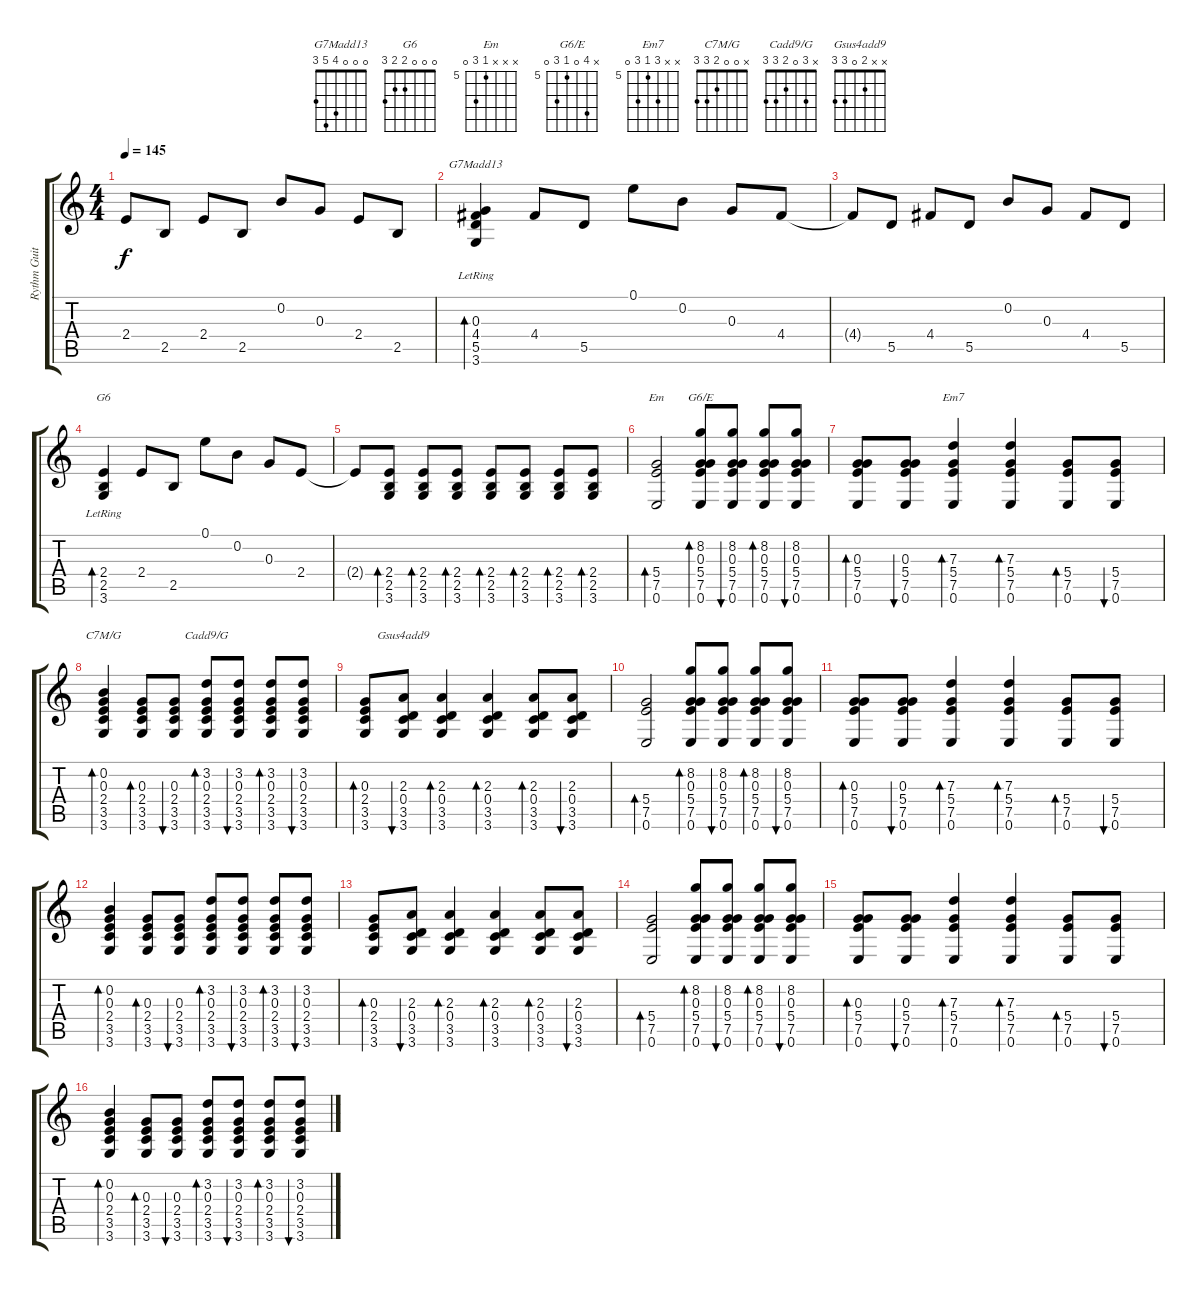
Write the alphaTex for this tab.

\track ("Rythm Guitar 1" "Rythm Guit") {instrument acousticguitarnylon}
\staff {score tabs}
\tuning (E4 B3 G3 D3 A2 E2) {hide}
\chord ("G7Madd13" 0 0 0 4 5 3)
\chord ("G6" 0 0 0 2 2 3)
\chord ("Em" x x x 5 7 0) {firstfret 5}
\chord ("G6/E" x 8 0 5 7 0) {firstfret 5}
\chord ("Em7" x x 7 5 7 0) {firstfret 5}
\chord ("C7M/G" x 0 0 2 3 3)
\chord ("Cadd9/G" x 3 0 2 3 3)
\chord ("Gsus4add9" x x 2 0 3 3)
\ts (4 4)
\tempo 145
\clef g2
\ks c
2.4{t}.8{dy f} 2.5.8 2.4.8 2.5.8 0.2.8 0.3.8 2.4.8 2.5.8 |
(0.3{lr} 4.4{lr} 5.5{lr} 3.6{lr}).4{bd 60 ch "G7Madd13"} 4.4.8 5.5.8 0.1.8 0.2.8 0.3.8 4.4.8 |
4.4{t}.8 5.5.8 4.4.8 5.5.8 0.2.8 0.3.8 4.4.8 5.5.8 |
(2.4{lr} 2.5{lr} 3.6{lr}).4{bd 60 ch "G6"} 2.4.8 2.5.8 0.1.8 0.2.8 0.3.8 2.4.8 |
2.4{t}.8 (2.4 2.5 3.6).8{bd 60} (2.4 2.5 3.6).8{bd 60} (2.4 2.5 3.6).8{bd 60} (2.4 2.5 3.6).8{bd 60} (2.4 2.5 3.6).8{bd 60} (2.4 2.5 3.6).8{bd 60} (2.4 2.5 3.6).8{bd 60} |
(5.4 7.5 0.6).2{bd 240 ch "Em"} (8.2 0.3 5.4 7.5 0.6).8{bd 60 ch "G6/E"} (8.2 0.3 5.4 7.5 0.6).8{bu 60} (8.2 0.3 5.4 7.5 0.6).8{bd 60} (8.2 0.3 5.4 7.5 0.6).8{bu 60} |
(0.3 5.4 7.5 0.6).8{bd 60} (0.3 5.4 7.5 0.6).8{bu 60} (7.3 5.4 7.5 0.6).4{bd 120 ch "Em7"} (7.3 5.4 7.5 0.6).4{bd 120} (5.4 7.5 0.6).8{bd 60} (5.4 7.5 0.6).8{bu 60} |
(0.2 0.3 2.4 3.5 3.6).4{bd 60 ch "C7M/G"} (0.3 2.4 3.5 3.6).8{bd 60} (0.3 2.4 3.5 3.6).8{bu 60} (3.2 0.3 2.4 3.5 3.6).8{bd 60 ch "Cadd9/G"} (3.2 0.3 2.4 3.5 3.6).8{bu 60} (3.2 0.3 2.4 3.5 3.6).8{bd 60} (3.2 0.3 2.4 3.5 3.6).8{bu 60} |
(0.3 2.4 3.5 3.6).8{bd 60} (2.3 0.4 3.5 3.6).8{bu 60 ch "Gsus4add9"} (2.3 0.4 3.5 3.6).4{bd 60} (2.3 0.4 3.5 3.6).4{bd 60} (2.3 0.4 3.5 3.6).8{bd 60} (2.3 0.4 3.5 3.6).8{bu 60} |
(5.4 7.5 0.6).2{bd 240} (8.2 0.3 5.4 7.5 0.6).8{bd 60} (8.2 0.3 5.4 7.5 0.6).8{bu 60} (8.2 0.3 5.4 7.5 0.6).8{bd 60} (8.2 0.3 5.4 7.5 0.6).8{bu 60} |
(0.3 5.4 7.5 0.6).8{bd 60} (0.3 5.4 7.5 0.6).8{bu 60} (7.3 5.4 7.5 0.6).4{bd 120} (7.3 5.4 7.5 0.6).4{bd 120} (5.4 7.5 0.6).8{bd 60} (5.4 7.5 0.6).8{bu 60} |
(0.2 0.3 2.4 3.5 3.6).4{bd 60} (0.3 2.4 3.5 3.6).8{bd 60} (0.3 2.4 3.5 3.6).8{bu 60} (3.2 0.3 2.4 3.5 3.6).8{bd 60} (3.2 0.3 2.4 3.5 3.6).8{bu 60} (3.2 0.3 2.4 3.5 3.6).8{bd 60} (3.2 0.3 2.4 3.5 3.6).8{bu 60} |
(0.3 2.4 3.5 3.6).8{bd 60} (2.3 0.4 3.5 3.6).8{bu 60} (2.3 0.4 3.5 3.6).4{bd 60} (2.3 0.4 3.5 3.6).4{bd 60} (2.3 0.4 3.5 3.6).8{bd 60} (2.3 0.4 3.5 3.6).8{bu 60} |
(5.4 7.5 0.6).2{bd 240} (8.2 0.3 5.4 7.5 0.6).8{bd 60} (8.2 0.3 5.4 7.5 0.6).8{bu 60} (8.2 0.3 5.4 7.5 0.6).8{bd 60} (8.2 0.3 5.4 7.5 0.6).8{bu 60} |
(0.3 5.4 7.5 0.6).8{bd 60} (0.3 5.4 7.5 0.6).8{bu 60} (7.3 5.4 7.5 0.6).4{bd 120} (7.3 5.4 7.5 0.6).4{bd 120} (5.4 7.5 0.6).8{bd 60} (5.4 7.5 0.6).8{bu 60} |
(0.2 0.3 2.4 3.5 3.6).4{bd 60} (0.3 2.4 3.5 3.6).8{bd 60} (0.3 2.4 3.5 3.6).8{bu 60} (3.2 0.3 2.4 3.5 3.6).8{bd 60} (3.2 0.3 2.4 3.5 3.6).8{bu 60} (3.2 0.3 2.4 3.5 3.6).8{bd 60} (3.2 0.3 2.4 3.5 3.6).8{bu 60}
